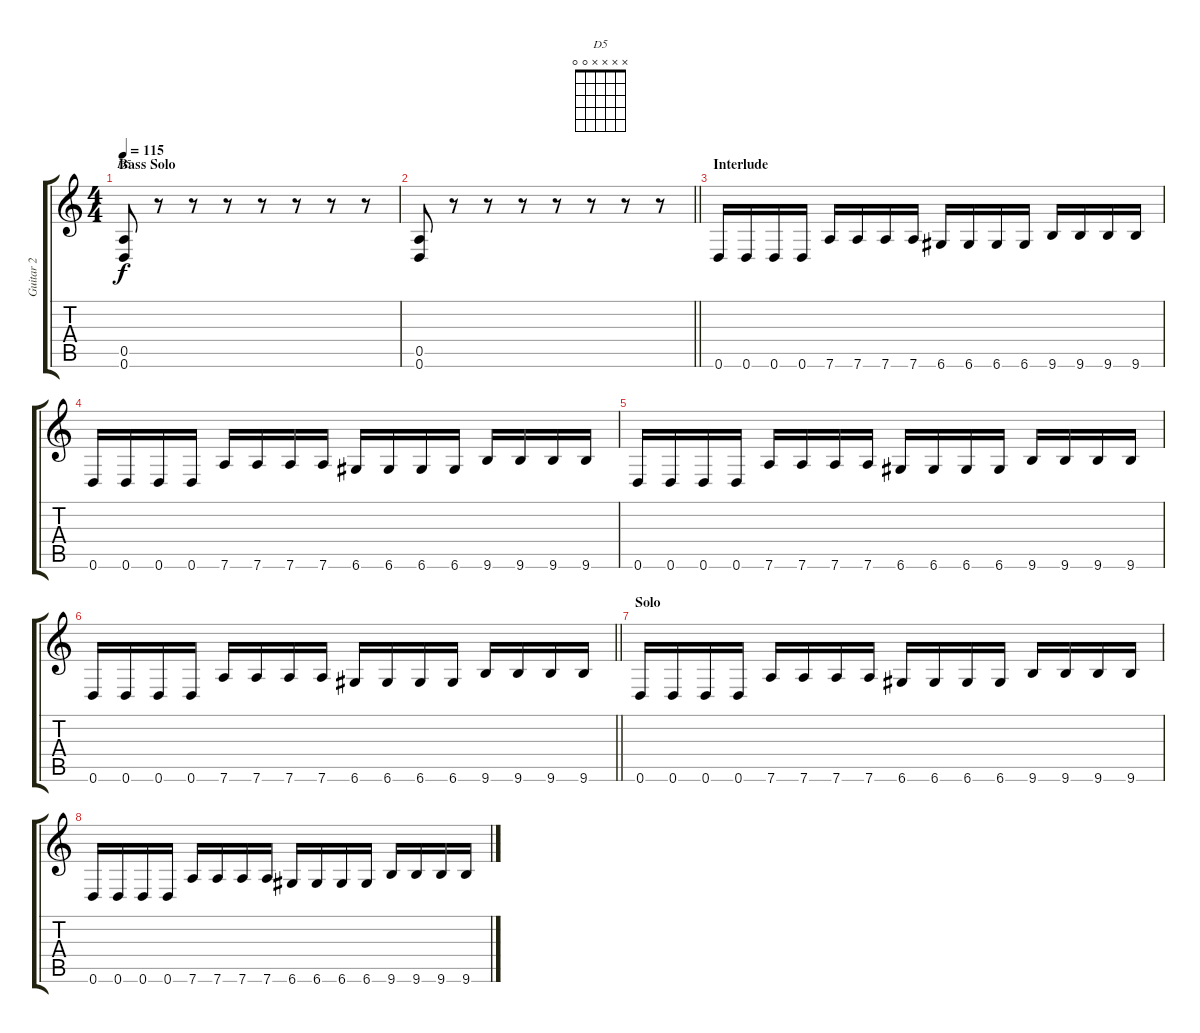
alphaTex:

\track ("Guitar 2" "Guitar 2") {instrument overdrivenguitar}
\staff {score tabs}
\tuning (E4 B3 G3 D3 A2 D2) {hide}
\chord ("D5" x x x x 0 0)
\ts (4 4)
\section ("" "Bass Solo")
\tempo 115
\clef g2
\ks c
(0.5 0.6).8{ch "D5" dy f} r.8 r.8 r.8 r.8 r.8 r.8 r.8 |
\barLineRight lightlight
(0.5 0.6).8 r.8 r.8 r.8 r.8 r.8 r.8 r.8 |
\section ("" "Interlude")
0.6.16 0.6.16 0.6.16 0.6.16 7.6.16 7.6.16 7.6.16 7.6.16 6.6.16 6.6.16 6.6.16 6.6.16 9.6.16 9.6.16 9.6.16 9.6.16 |
0.6.16 0.6.16 0.6.16 0.6.16 7.6.16 7.6.16 7.6.16 7.6.16 6.6.16 6.6.16 6.6.16 6.6.16 9.6.16 9.6.16 9.6.16 9.6.16 |
0.6.16 0.6.16 0.6.16 0.6.16 7.6.16 7.6.16 7.6.16 7.6.16 6.6.16 6.6.16 6.6.16 6.6.16 9.6.16 9.6.16 9.6.16 9.6.16 |
\barLineRight lightlight
0.6.16 0.6.16 0.6.16 0.6.16 7.6.16 7.6.16 7.6.16 7.6.16 6.6.16 6.6.16 6.6.16 6.6.16 9.6.16 9.6.16 9.6.16 9.6.16 |
\section ("" "Solo")
0.6.16 0.6.16 0.6.16 0.6.16 7.6.16 7.6.16 7.6.16 7.6.16 6.6.16 6.6.16 6.6.16 6.6.16 9.6.16 9.6.16 9.6.16 9.6.16 |
0.6.16 0.6.16 0.6.16 0.6.16 7.6.16 7.6.16 7.6.16 7.6.16 6.6.16 6.6.16 6.6.16 6.6.16 9.6.16 9.6.16 9.6.16 9.6.16
